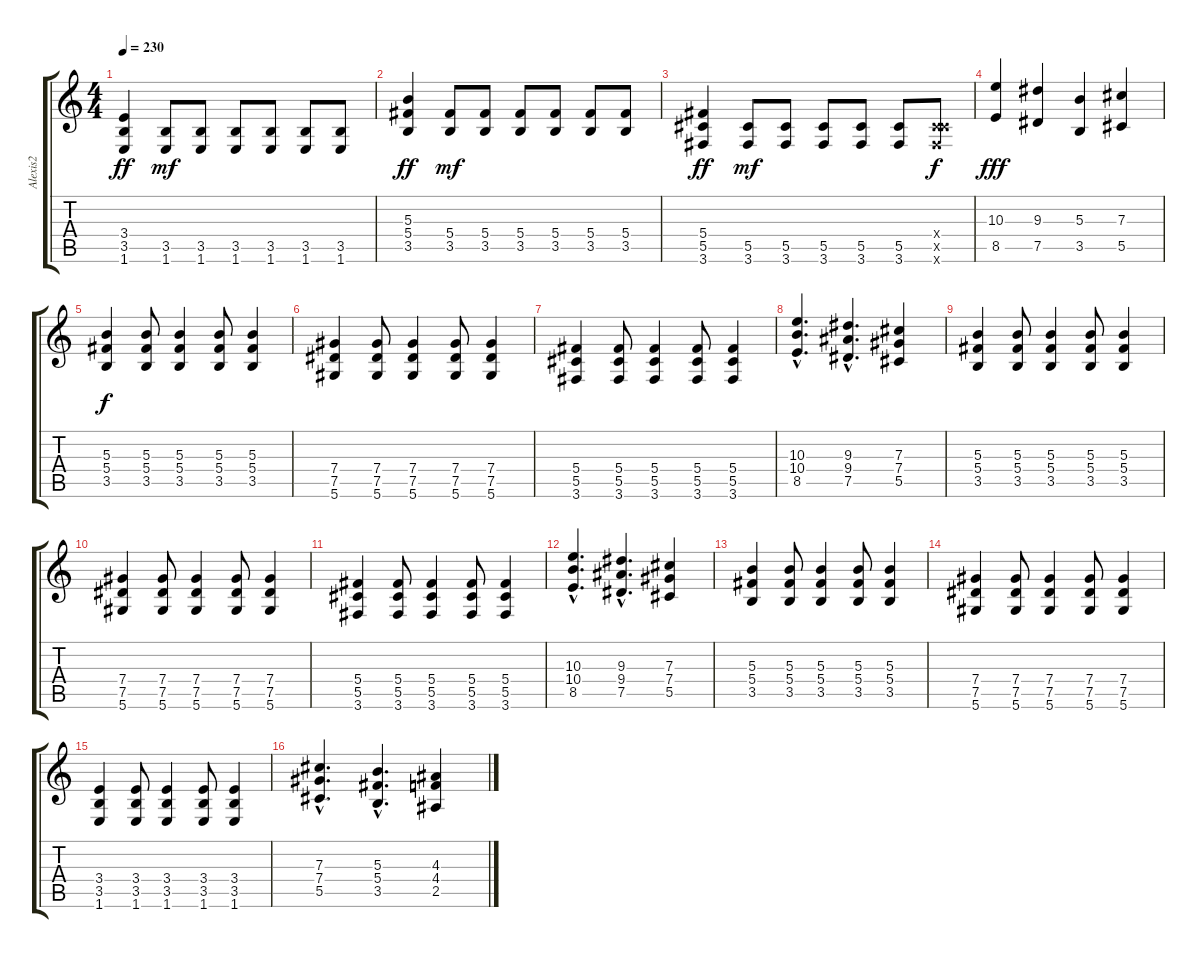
\track ("Alexis2" "Alexis2") {instrument distortionguitar}
\staff {score tabs}
\tuning (Eb4 Bb3 Gb3 Db3 Ab2 Eb2) {hide}
\ts (4 4)
\tempo 230
\clef g2
\ks c
(3.4 3.5 1.6).4{dy ff} (3.5 1.6).8{dy mf} (3.5 1.6).8 (3.5 1.6).8 (3.5 1.6).8 (3.5 1.6).8 (3.5 1.6).8 |
(5.3 5.4 3.5).4{dy ff} (5.4 3.5).8{dy mf} (5.4 3.5).8 (5.4 3.5).8 (5.4 3.5).8 (5.4 3.5).8 (5.4 3.5).8 |
(5.4 5.5 3.6).4{dy ff} (5.5 3.6).8{dy mf} (5.5 3.6).8 (5.5 3.6).8 (5.5 3.6).8 (5.5 3.6).8 (0.4{x} 5.5{x} 3.6{x}).8{dy f} |
(10.3 8.5).4{dy fff} (9.3 7.5).4 (5.3 3.5).4 (7.3 5.5).4 |
(5.3 5.4 3.5).4{dy f} (5.3 5.4 3.5).8 (5.3 5.4 3.5).4 (5.3 5.4 3.5).8 (5.3 5.4 3.5).4 |
(7.4 7.5 5.6).4 (7.4 7.5 5.6).8 (7.4 7.5 5.6).4 (7.4 7.5 5.6).8 (7.4 7.5 5.6).4 |
(5.4 5.5 3.6).4 (5.4 5.5 3.6).8 (5.4 5.5 3.6).4 (5.4 5.5 3.6).8 (5.4 5.5 3.6).4 |
(10.3{hac} 10.4{hac} 8.5{hac}).4{d} (9.3{hac} 9.4{hac} 7.5{hac}).4{d} (7.3 7.4 5.5).4 |
(5.3 5.4 3.5).4 (5.3 5.4 3.5).8 (5.3 5.4 3.5).4 (5.3 5.4 3.5).8 (5.3 5.4 3.5).4 |
(7.4 7.5 5.6).4 (7.4 7.5 5.6).8 (7.4 7.5 5.6).4 (7.4 7.5 5.6).8 (7.4 7.5 5.6).4 |
(5.4 5.5 3.6).4 (5.4 5.5 3.6).8 (5.4 5.5 3.6).4 (5.4 5.5 3.6).8 (5.4 5.5 3.6).4 |
(10.3{hac} 10.4{hac} 8.5{hac}).4{d} (9.3{hac} 9.4{hac} 7.5{hac}).4{d} (7.3 7.4 5.5).4 |
(5.3 5.4 3.5).4 (5.3 5.4 3.5).8 (5.3 5.4 3.5).4 (5.3 5.4 3.5).8 (5.3 5.4 3.5).4 |
(7.4 7.5 5.6).4 (7.4 7.5 5.6).8 (7.4 7.5 5.6).4 (7.4 7.5 5.6).8 (7.4 7.5 5.6).4 |
(3.4 3.5 1.6).4 (3.4 3.5 1.6).8 (3.4 3.5 1.6).4 (3.4 3.5 1.6).8 (3.4 3.5 1.6).4 |
(7.3{hac} 7.4{hac} 5.5{hac}).4{d} (5.3{hac} 5.4{hac} 3.5{hac}).4{d} (4.3 4.4 2.5).4
